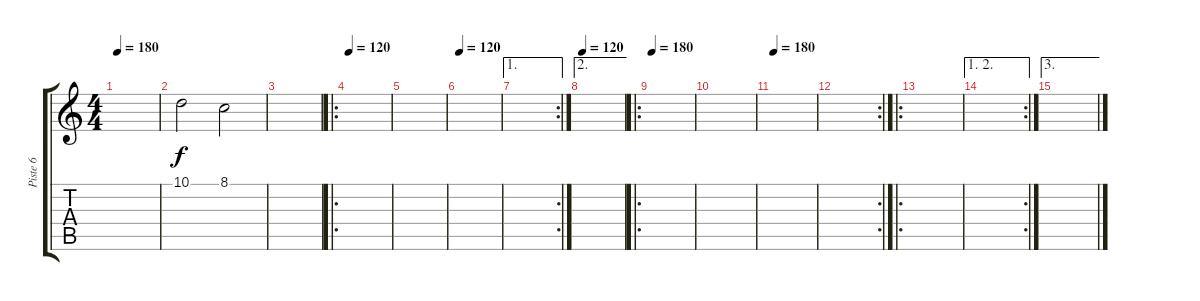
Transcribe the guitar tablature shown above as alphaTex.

\track ("Piste 6" "Piste 6") {instrument acousticgrandpiano}
\staff {score tabs}
\tuning (E4 B3 G3 D3 A2 E2) {hide}
\ts (4 4)
\tempo 180
\clef g2
\ks c
|
10.1.2 8.1.2 |
|
\ro
\tempo 120
|
|
\tempo 120
|
\ae 1
\rc 2
|
\ae 2
\tempo 120
|
\ro
\tempo 180
|
|
\tempo 180
|
\rc 2
|
\ro
|
\ae (1 2)
\rc 2
|
\ae 3
